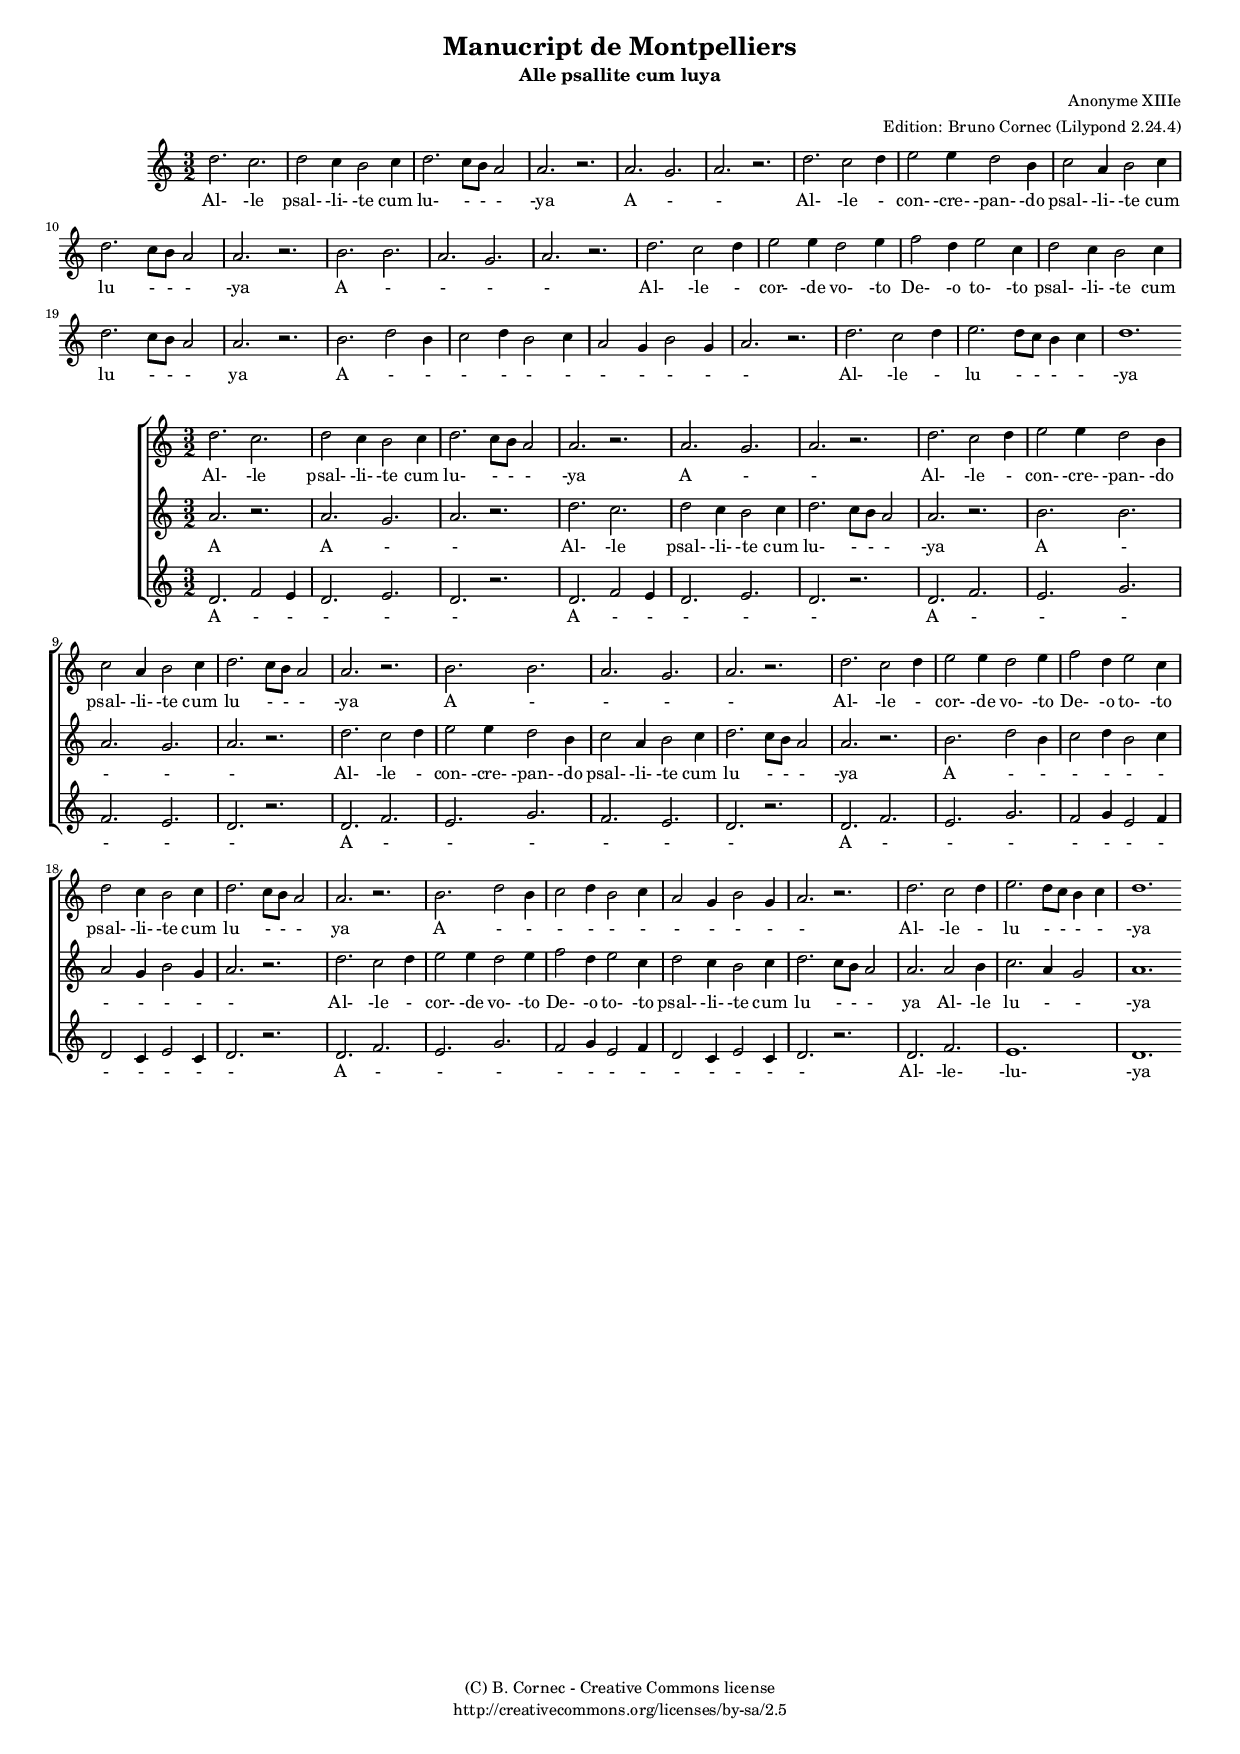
\version "2.6.3"
\include "italiano.ly"

#(define pieceArranger (string-append "Edition: Bruno Cornec (Lilypond " (lilypond-version) ")"))

\header {
    arranger = \pieceArranger
    composer = "Anonyme XIIIe"
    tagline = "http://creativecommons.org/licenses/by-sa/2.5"
    title = "Manucript de Montpelliers"
    subtitle = "Alle psallite cum luya"
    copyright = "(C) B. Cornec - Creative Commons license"
}

#(set-global-staff-size 14)


wordssopun = \lyricmode {
                Al- -le psal- -li- -te cum lu- - - - -ya
                A - - 
                Al- -le - con- -cre- -pan- -do psal- -li- -te cum lu - - - -ya
				A - - - - 
				Al- -le - cor- -de vo- -to De- -o to- -to psal- -li- -te cum lu - - - ya
				A - - - - - - - - - - - 
				Al- -le - lu - - - - -ya
			}
wordssopdeux = \lyricmode {
                A A - - 
				Al- -le psal- -li- -te cum lu- - - - -ya
				A - - - - 
                Al- -le - con- -cre- -pan- -do psal- -li- -te cum lu - - - -ya
				A - - - - - - - - - - - 
				Al- -le - cor- -de vo- -to De- -o to- -to psal- -li- -te cum lu - - - ya
				Al- -le lu - - -ya
			}
wordsalt = \lyricmode {
				A - - - - - 
				A - - - - - 
				A - - - - - -
				A - - - - - -
				A - - - - - - - - - - - -
				A - - - - - - - - - - - -
				Al- -le- -lu- -ya
			}
entry = {
        	\time 3/2
		  }


notessopun = {
			re 2. do re 2 do 4 si 2 do 4 re 2. do 8 si la 2 la 2. r
			la sol la r
			re do 2 re 4 mi 2 mi 4 re 2 si 4 do 2 la 4 si 2 do 4 re 2. do 8 si la 2 la 2. r
			si si la sol la r
			re do 2 re 4 mi 2 mi 4 re 2 mi 4 fa 2 re 4 mi 2 do 4 re 2 do 4 si 2 do 4 re 2. do 8 si la 2 la 2. r
			si re 2 si 4 do 2 re 4 si 2 do 4 la 2 sol 4 si 2 sol 4 la 2. r
			re do 2 re 4 mi 2. re 8 do si 4 do re 1.
		  }
notessopdeux = {
			la 2. r la sol la r
			re 2. do re 2 do 4 si 2 do 4 re 2. do 8 si la 2 la 2. r
			si si la sol la r
			re do 2 re 4 mi 2 mi 4 re 2 si 4 do 2 la 4 si 2 do 4 re 2. do 8 si la 2 la 2. r
			si re 2 si 4 do 2 re 4 si 2 do 4 la 2 sol 4 si 2 sol 4 la 2. r
			re do 2 re 4 mi 2 mi 4 re 2 mi 4 fa 2 re 4 mi 2 do 4 re 2 do 4 si 2 do 4 re 2. do 8 si la 2 la 2.
			la 2 si 4 do 2. la 4 sol 2 la 1.
			 }
notesalt = {
			re 2. fa 2 mi 4 re 2. mi re r
			re 2. fa 2 mi 4 re 2. mi re r
			re 2. fa mi sol fa mi re r
			re 2. fa mi sol fa mi re r
			re 2. fa mi sol fa 2 sol 4 mi 2 fa 4 re 2 do 4 mi 2 do 4 re 2. r
			re 2. fa mi sol fa 2 sol 4 mi 2 fa 4 re 2 do 4 mi 2 do 4 re 2. r
			re fa mi 1. re 1.
		  }

sup = {\entry \relative do'' \notessopun \bar ":|" }
sec = {\entry \relative do'' \notessopdeux \bar ":|" }
alt = {\entry \relative do' \notesalt \bar ":|" }

tutstaff = \new Staff {
        \set Staff.instrument = "Sop 1&2"
        \context Voice = "tutti" { \sup }
}
supstaff = \new Staff {
        \set Staff.instrument = "Sop 1"
        \context Voice = "superius" { \sup }
}

secstaff = \new Staff {
        \set Staff.instrument = "Sop 2"
        \context Voice = "secundus" { \sec }
}

altstaff = \new Staff {
        \set Staff.instrument = "Alto"
		\context Voice = "altus" { \alt }
}

\score{
	\context ChoirStaff  <<
		\tutstaff
        \context Lyrics= "tutti" \lyricmode { \lyricsto "tutti" \wordssopun}
	>>
}

\score{
        \context ChoirStaff 
		<<
            \supstaff
        	\context Lyrics= "superius" \lyricmode { \lyricsto "superius" \wordssopun }
            \secstaff
        	\context Lyrics= "secundus" \lyricmode { \lyricsto "secundus" \wordssopdeux }
            \altstaff
        	\context Lyrics= "altus" \lyricmode { \lyricsto "altus" \wordsalt }
		>>
  		\layout { 
		  	papersize = "a4" 
	  }
} % score

\paper {
  betweensystempadding = #1
  raggedbottom=##f
  raggedlastbottom=##f
}


% For MIDI output

\score {
        \context StaffGroup <<
        \context Staff=sup \sup
        \context Staff=alt \sec
        \context Staff=alt \alt
        >>
        \midi {
                \tempo 2=60
        }
} % score MIDI
